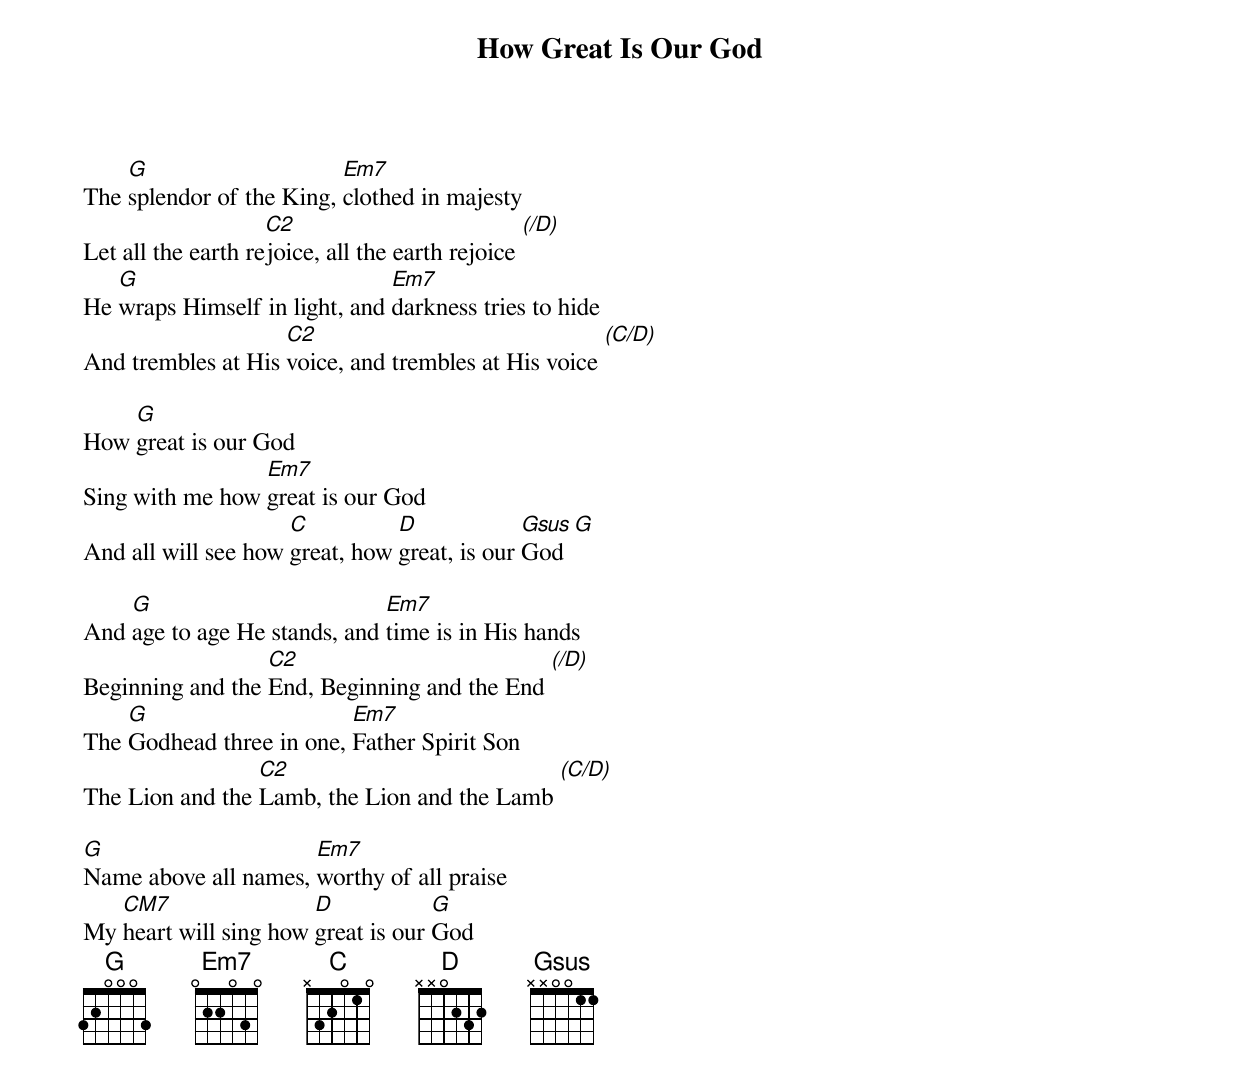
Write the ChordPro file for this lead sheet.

{title: How Great Is Our God}
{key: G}
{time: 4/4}
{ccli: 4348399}
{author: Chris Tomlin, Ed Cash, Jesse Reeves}
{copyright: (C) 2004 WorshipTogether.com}

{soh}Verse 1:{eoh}
The [G]splendor of the King, [Em7]clothed in majesty
Let all the earth re[C2]joice, all the earth rejoice [(/D)]
He [G]wraps Himself in light, and [Em7]darkness tries to hide
And trembles at His [C2]voice, and trembles at His voice [(C/D)]

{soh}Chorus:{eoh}
How [G]great is our God
Sing with me how [Em7]great is our God
And all will see how [C]great, how [D]great, is our [Gsus]God [G]

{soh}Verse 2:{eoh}
And [G]age to age He stands, and [Em7]time is in His hands
Beginning and the [C2]End, Beginning and the End [(/D)]
The [G]Godhead three in one, [Em7]Father Spirit Son
The Lion and the [C2]Lamb, the Lion and the Lamb [(C/D)]

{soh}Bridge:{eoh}
[G]Name above all names, [Em7]worthy of all praise
My [CM7]heart will sing how [D]great is our [G]God
